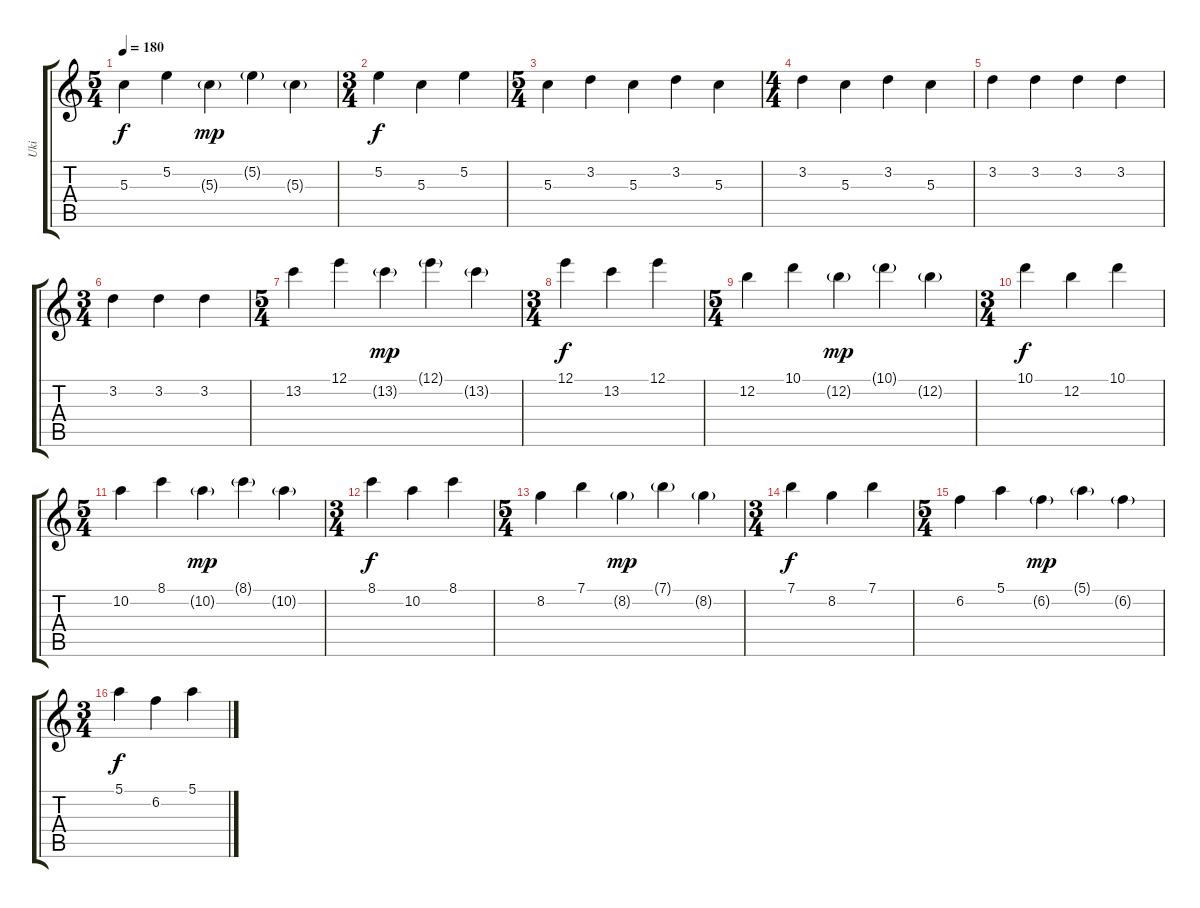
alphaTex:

\track ("Uki" "Uki") {instrument electricguitarjazz}
\staff {score tabs}
\tuning (E4 B3 G3 D3 A2 E2) {hide}
\ts (5 4)
\tempo 180
\clef g2
\ks c
5.3.4{dy f} 5.2.4 5.3{g}.4{dy mp} 5.2{g}.4 5.3{g}.4 |
\ts (3 4)
5.2.4{dy f} 5.3.4 5.2.4 |
\ts (5 4)
5.3.4 3.2.4 5.3.4 3.2.4 5.3.4 |
\ts (4 4)
3.2.4 5.3.4 3.2.4 5.3.4 |
3.2.4 3.2.4 3.2.4 3.2.4 |
\ts (3 4)
3.2.4 3.2.4 3.2.4 |
\ts (5 4)
13.2.4{volume 10} 12.1.4 13.2{g}.4{dy mp} 12.1{g}.4 13.2{g}.4 |
\ts (3 4)
12.1.4{dy f} 13.2.4 12.1.4 |
\ts (5 4)
12.2.4 10.1.4 12.2{g}.4{dy mp} 10.1{g}.4 12.2{g}.4 |
\ts (3 4)
10.1.4{dy f} 12.2.4 10.1.4 |
\ts (5 4)
10.2.4 8.1.4 10.2{g}.4{dy mp} 8.1{g}.4 10.2{g}.4 |
\ts (3 4)
8.1.4{dy f} 10.2.4 8.1.4 |
\ts (5 4)
8.2.4 7.1.4 8.2{g}.4{dy mp} 7.1{g}.4 8.2{g}.4 |
\ts (3 4)
7.1.4{dy f} 8.2.4 7.1.4 |
\ts (5 4)
6.2.4 5.1.4 6.2{g}.4{dy mp} 5.1{g}.4 6.2{g}.4 |
\ts (3 4)
5.1.4{dy f} 6.2.4 5.1.4
